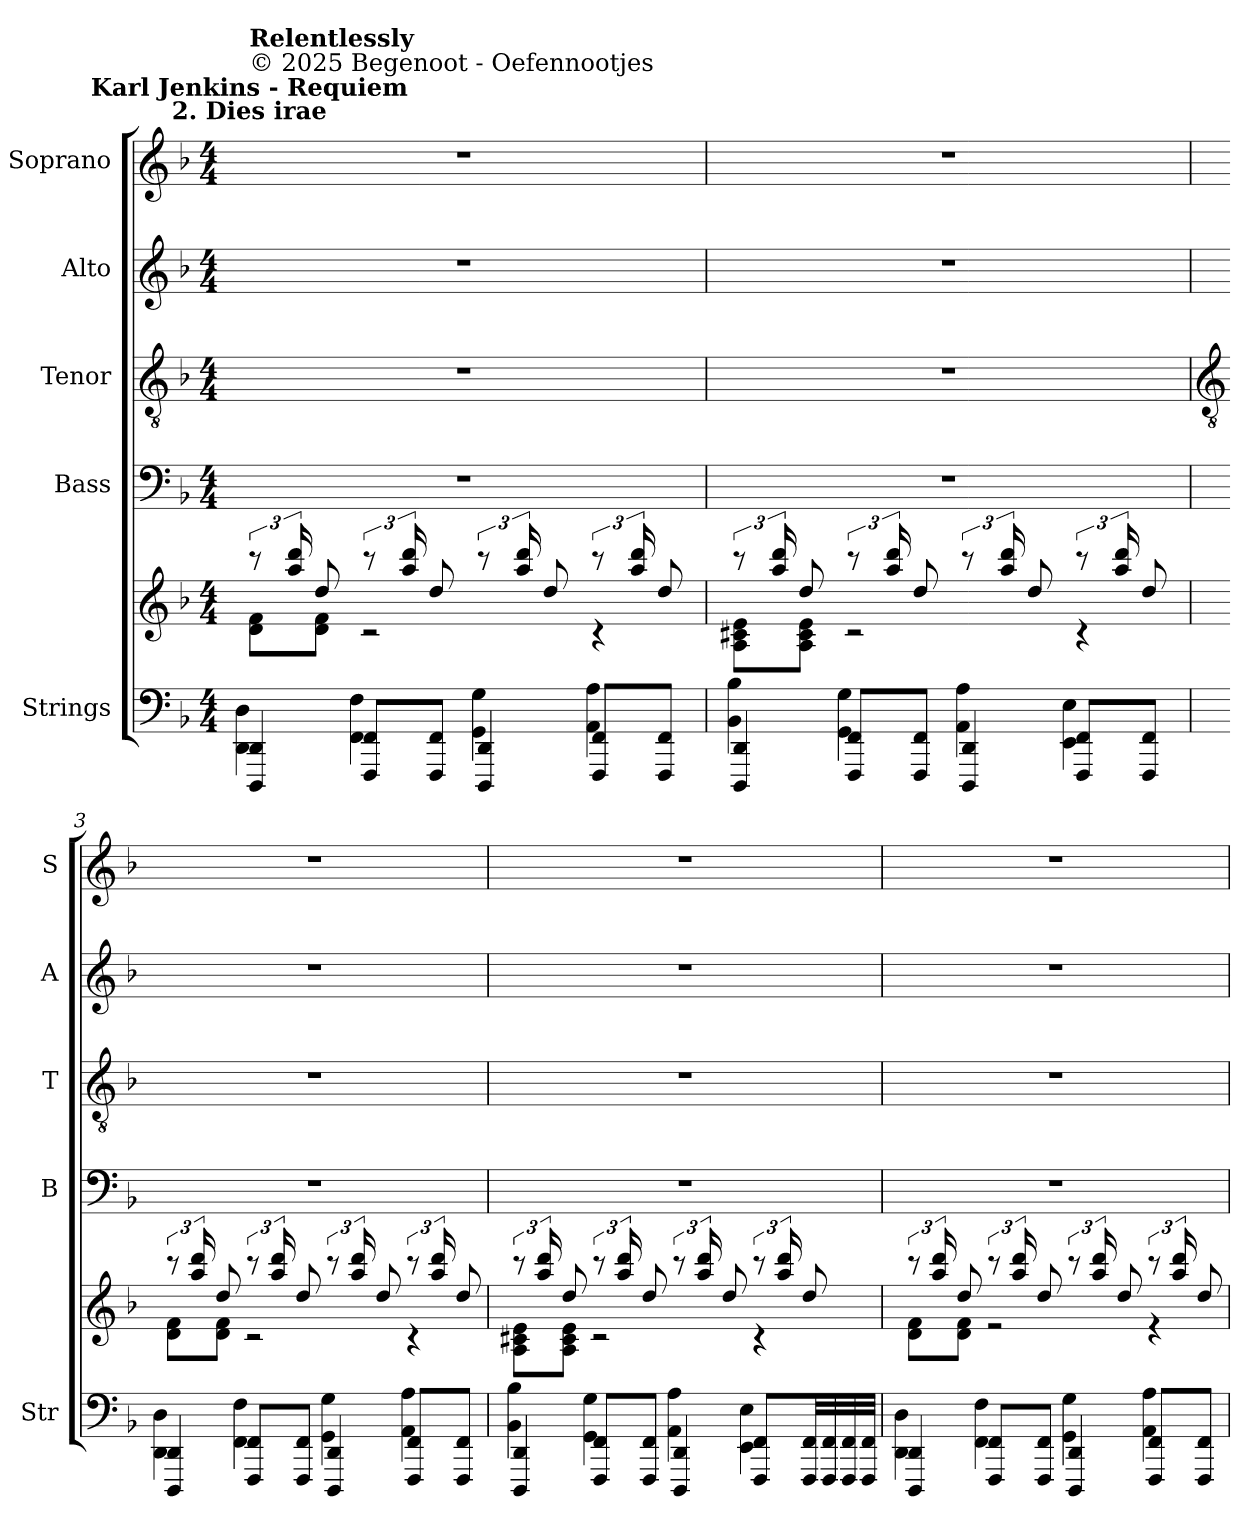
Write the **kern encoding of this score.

**kern	**kern	**kern	**kern	**kern	**kern
*part5	*part5	*part4	*part3	*part2	*part1
*staff6	*staff5	*staff4	*staff3	*staff2	*staff1
*I"Strings	*	*I"Bass	*I"Tenor	*I"Alto	*I"Soprano
*I'Str	*	*I'B	*I'T	*I'A	*I'S
*clefF4	*clefG2	*clefF4	*clefGv2	*clefG2	*clefG2
*k[b-]	*k[b-]	*k[b-]	*k[b-]	*k[b-]	*k[b-]
*F:	*F:	*F:	*F:	*F:	*F:
*M4/4	*M4/4	*M4/4	*M4/4	*M4/4	*M4/4
*MM122	*MM122	*MM122	*MM122	*MM122	*MM122
=1	=1	=1	=1	=1	=1
*^	*^	*	*	*	*
!	!	!	!	!	!	!	!LO:TX:a:B:cj:t=Karl Jenkins - Requiem\n2. Dies irae
!	!	!	!	!	!	!	!LO:TX:a:t=© 2025 Begenoot  -  Oefennootjes
!	!	!	!	!	!	!	!LO:TX:a:B:t=Relentlessly
4DDD/ 4DD/	4DD\ 4D\	12r	8d\ 8f\L	1r	1r	1r	1r
.	.	24aa/ 24ddd/LL	.	.	.	.	.
.	.	8dd/J	8d\ 8f\J	.	.	.	.
8FFF/ 8FF/L	4FF\ 4F\	12r	2r	.	.	.	.
.	.	24aa/ 24ddd/LL	.	.	.	.	.
8FFF/ 8FF/J	.	8dd/J	.	.	.	.	.
4DDD/ 4DD/	4GG\ 4G\	12r	.	.	.	.	.
.	.	24aa/ 24ddd/LL	.	.	.	.	.
.	.	8dd/J	.	.	.	.	.
8FFF/ 8FF/L	4AA\ 4A\	12r	4r	.	.	.	.
.	.	24aa/ 24ddd/LL	.	.	.	.	.
8FFF/ 8FF/J	.	8dd/J	.	.	.	.	.
=2	=2	=2	=2	=2	=2	=2	=2
4DDD/ 4DD/	4BB-\ 4B-\	12r	8A\ 8c#X\ 8e\L	1r	1r	1r	1r
.	.	24aa/ 24ddd/LL	.	.	.	.	.
.	.	8dd/J	8A\ 8c#\ 8e\J	.	.	.	.
8FFF/ 8FF/L	4GG\ 4G\	12r	2r	.	.	.	.
.	.	24aa/ 24ddd/LL	.	.	.	.	.
8FFF/ 8FF/J	.	8dd/J	.	.	.	.	.
4DDD/ 4DD/	4AA\ 4A\	12r	.	.	.	.	.
.	.	24aa/ 24ddd/LL	.	.	.	.	.
.	.	8dd/J	.	.	.	.	.
8FFF/ 8FF/L	4EE\ 4E\	12r	4r	.	.	.	.
.	.	24aa/ 24ddd/LL	.	.	.	.	.
8FFF/ 8FF/J	.	8dd/J	.	.	.	.	.
!!LO:LB:g=z
=3	=3	=3	=3	=3	=3	=3	=3
*	*	*	*	*	*clefGv2	*	*
4DDD/ 4DD/	4DD\ 4D\	12r	8d\ 8f\L	1r	1r	1r	1r
.	.	24aa/ 24ddd/LL	.	.	.	.	.
.	.	8dd/J	8d\ 8f\J	.	.	.	.
8FFF/ 8FF/L	4FF\ 4F\	12r	2r	.	.	.	.
.	.	24aa/ 24ddd/LL	.	.	.	.	.
8FFF/ 8FF/J	.	8dd/J	.	.	.	.	.
4DDD/ 4DD/	4GG\ 4G\	12r	.	.	.	.	.
.	.	24aa/ 24ddd/LL	.	.	.	.	.
.	.	8dd/J	.	.	.	.	.
8FFF/ 8FF/L	4AA\ 4A\	12r	4r	.	.	.	.
.	.	24aa/ 24ddd/LL	.	.	.	.	.
8FFF/ 8FF/J	.	8dd/J	.	.	.	.	.
=4	=4	=4	=4	=4	=4	=4	=4
4DDD/ 4DD/	4BB-\ 4B-\	12r	8A\ 8c#X\ 8e\L	1r	1r	1r	1r
.	.	24aa/ 24ddd/LL	.	.	.	.	.
.	.	8dd/J	8A\ 8c#\ 8e\J	.	.	.	.
8FFF/ 8FF/L	4GG\ 4G\	12r	2r	.	.	.	.
.	.	24aa/ 24ddd/LL	.	.	.	.	.
8FFF/ 8FF/J	.	8dd/J	.	.	.	.	.
4DDD/ 4DD/	4AA\ 4A\	12r	.	.	.	.	.
.	.	24aa/ 24ddd/LL	.	.	.	.	.
.	.	8dd/J	.	.	.	.	.
8FFF/ 8FF/L	4EE\ 4E\	12r	4r	.	.	.	.
.	.	24aa/ 24ddd/LL	.	.	.	.	.
32FFF/ 32FF/LL	.	8dd/J	.	.	.	.	.
32FFF/ 32FF/	.	.	.	.	.	.	.
32FFF/ 32FF/	.	.	.	.	.	.	.
32FFF/ 32FF/JJJ	.	.	.	.	.	.	.
=5	=5	=5	=5	=5	=5	=5	=5
4DDD/ 4DD/	4DD\ 4D\	12r	8d\ 8f\L	1r	1r	1r	1r
.	.	24aa/ 24ddd/LL	.	.	.	.	.
.	.	8dd/J	8d\ 8f\J	.	.	.	.
8FFF/ 8FF/L	4FF\ 4F\	12r	2r	.	.	.	.
.	.	24aa/ 24ddd/LL	.	.	.	.	.
8FFF/ 8FF/J	.	8dd/J	.	.	.	.	.
4DDD/ 4DD/	4GG\ 4G\	12r	.	.	.	.	.
.	.	24aa/ 24ddd/LL	.	.	.	.	.
.	.	8dd/J	.	.	.	.	.
8FFF/ 8FF/L	4AA\ 4A\	12r	4r	.	.	.	.
.	.	24aa/ 24ddd/LL	.	.	.	.	.
8FFF/ 8FF/J	.	8dd/J	.	.	.	.	.
*v	*v	*	*	*	*	*	*
*	*v	*v	*	*	*	*
=	=	=	=	=	=
*-	*-	*-	*-	*-	*-
